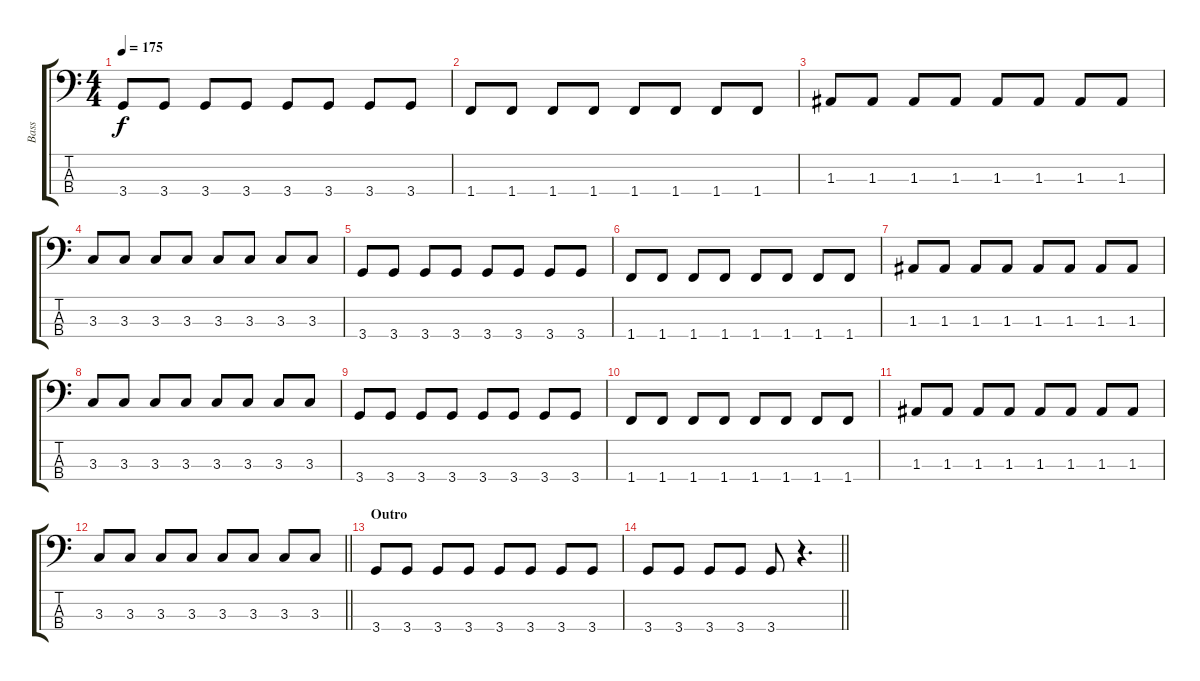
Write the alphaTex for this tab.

\track ("Bass" "Bass") {instrument electricbasspick}
\staff {score tabs}
\tuning (G2 D2 A1 E1) {hide}
\ts (4 4)
\tempo 175
\clef f4
\ks c
3.4.8{dy f} 3.4.8 3.4.8 3.4.8 3.4.8 3.4.8 3.4.8 3.4.8 |
1.4.8 1.4.8 1.4.8 1.4.8 1.4.8 1.4.8 1.4.8 1.4.8 |
1.3.8 1.3.8 1.3.8 1.3.8 1.3.8 1.3.8 1.3.8 1.3.8 |
3.3.8 3.3.8 3.3.8 3.3.8 3.3.8 3.3.8 3.3.8 3.3.8 |
3.4.8 3.4.8 3.4.8 3.4.8 3.4.8 3.4.8 3.4.8 3.4.8 |
1.4.8 1.4.8 1.4.8 1.4.8 1.4.8 1.4.8 1.4.8 1.4.8 |
1.3.8 1.3.8 1.3.8 1.3.8 1.3.8 1.3.8 1.3.8 1.3.8 |
3.3.8 3.3.8 3.3.8 3.3.8 3.3.8 3.3.8 3.3.8 3.3.8 |
3.4.8 3.4.8 3.4.8 3.4.8 3.4.8 3.4.8 3.4.8 3.4.8 |
1.4.8 1.4.8 1.4.8 1.4.8 1.4.8 1.4.8 1.4.8 1.4.8 |
1.3.8 1.3.8 1.3.8 1.3.8 1.3.8 1.3.8 1.3.8 1.3.8 |
\barLineRight lightlight
3.3.8 3.3.8 3.3.8 3.3.8 3.3.8 3.3.8 3.3.8 3.3.8 |
\section ("" "Outro")
3.4.8 3.4.8 3.4.8 3.4.8 3.4.8 3.4.8 3.4.8 3.4.8 |
\barLineRight lightlight
3.4.8 3.4.8 3.4.8 3.4.8 3.4.8 r.4{d}
